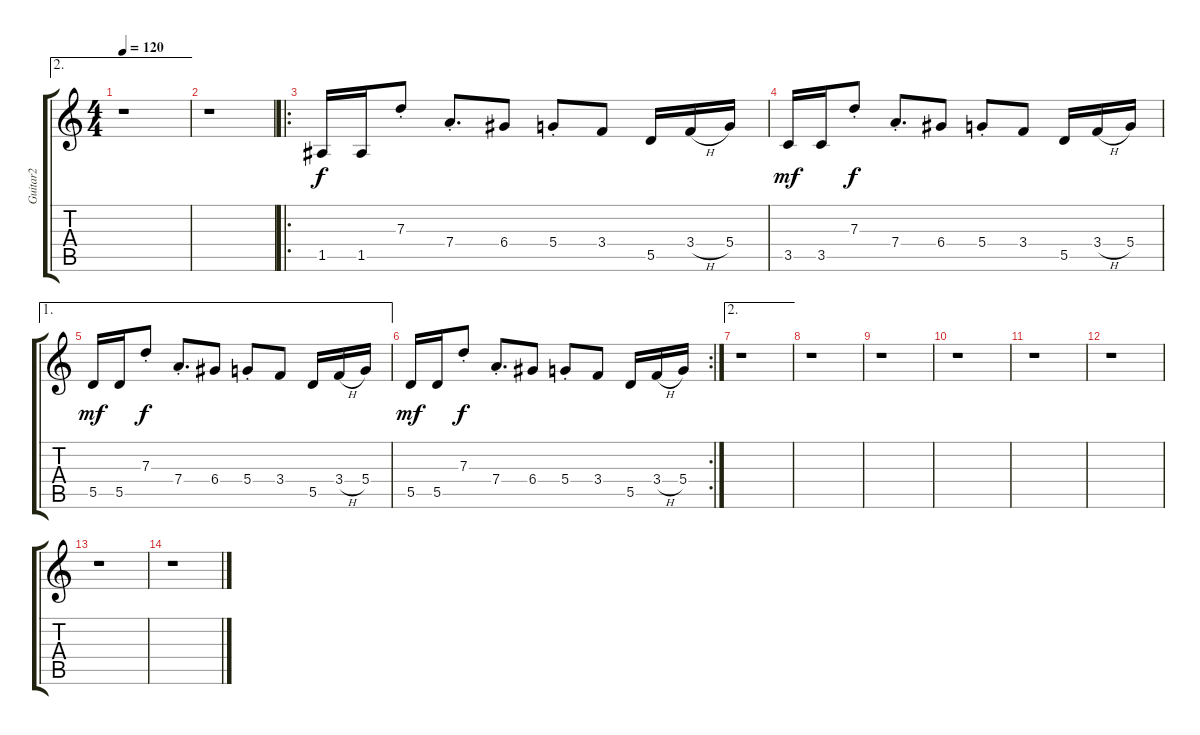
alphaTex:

\track ("Guitar2" "Guitar2") {instrument distortionguitar}
\staff {score tabs}
\tuning (E4 B3 G3 D3 A2 E2) {hide}
\ae 2
\ts (4 4)
\tempo 120
\clef g2
\ks c
r.1{dy f} |
r.1 |
\ro
1.5.16 1.5.16 7.3{st}.8 7.4{st}.8{d} 6.4.8 5.4{st}.8 3.4.8 5.5.16 3.4{h}.16 5.4.16 |
3.5.16{dy mf} 3.5.16 7.3{st}.8{dy f} 7.4{st}.8{d} 6.4.8 5.4{st}.8 3.4.8 5.5.16 3.4{h}.16 5.4.16 |
\ae 1
5.5.16{dy mf} 5.5.16 7.3{st}.8{dy f} 7.4{st}.8{d} 6.4.8 5.4{st}.8 3.4.8 5.5.16 3.4{h}.16 5.4.16 |
\rc 2
5.5.16{dy mf} 5.5.16 7.3{st}.8{dy f} 7.4{st}.8{d} 6.4.8 5.4{st}.8 3.4.8 5.5.16 3.4{h}.16 5.4.16 |
\ae 2
r.1 |
r.1 |
r.1 |
r.1 |
r.1 |
r.1 |
r.1 |
r.1
